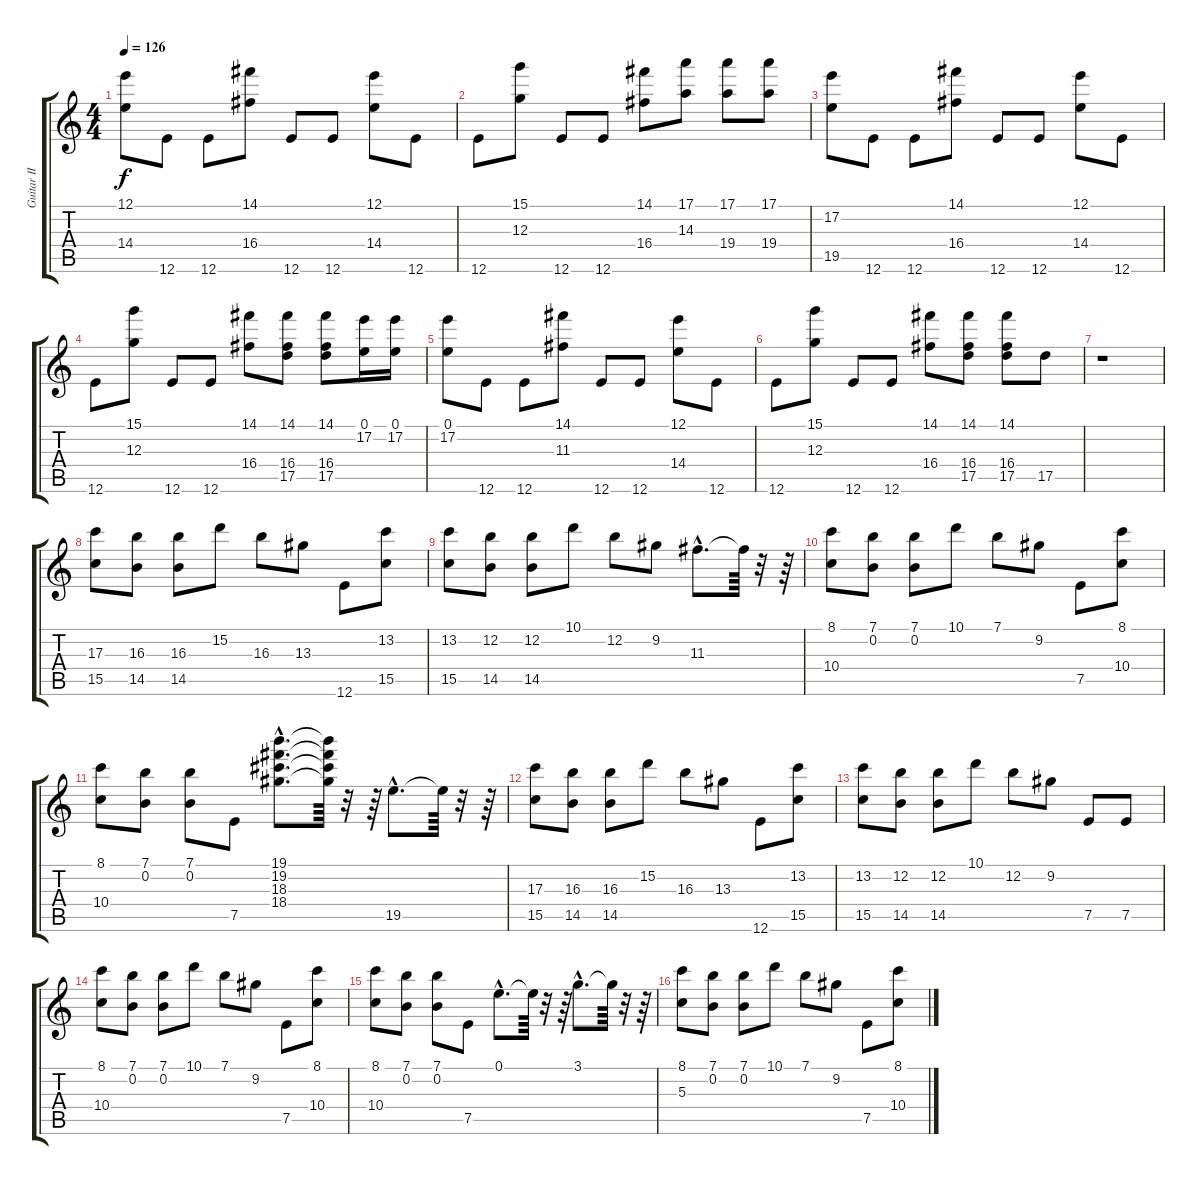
\track ("Guitar II" "Guitar II") {instrument distortionguitar}
\staff {score tabs}
\tuning (E4 B3 G3 D3 A2 E2) {hide}
\ts (4 4)
\tempo 126
\clef g2
\ks c
(12.1 14.4).8{dy f} 12.6.8 12.6.8 (14.1 16.4).8 12.6.8 12.6.8 (12.1 14.4).8 12.6.8 |
12.6.8 (15.1 12.3).8 12.6.8 12.6.8 (14.1 16.4).8 (17.1 14.3).8 (17.1 19.4).8 (17.1 19.4).8 |
(17.2 19.5).8 12.6.8 12.6.8 (14.1 16.4).8 12.6.8 12.6.8 (12.1 14.4).8 12.6.8 |
12.6.8 (15.1 12.3).8 12.6.8 12.6.8 (14.1 16.4).8 (14.1 16.4 17.5).8 (14.1 16.4 17.5).8 (0.1 17.2).16 (0.1 17.2).16 |
(0.1 17.2).8 12.6.8 12.6.8 (14.1 11.3).8 12.6.8 12.6.8 (12.1 14.4).8 12.6.8 |
12.6.8 (15.1 12.3).8 12.6.8 12.6.8 (14.1 16.4).8 (14.1 16.4 17.5).8 (14.1 16.4 17.5).8 17.5.8 |
r.1 |
(17.3 15.5).8 (16.3 14.5).8 (16.3 14.5).8 15.2.8 16.3.8 13.3.8 12.6.8 (13.2 15.5).8 |
(13.2 15.5).8 (12.2 14.5).8 (12.2 14.5).8 10.1.8 12.2.8 9.2.8 11.3{hac}.8{d} 11.3{t}.64 r.32 r.64 |
(8.1 10.4).8 (7.1 0.2).8 (7.1 0.2).8 10.1.8 7.1.8 9.2.8 7.5.8 (8.1 10.4).8 |
(8.1 10.4).8 (7.1 0.2).8 (7.1 0.2).8 7.5.8 (19.1{hac} 19.2{hac} 18.3{hac} 18.4{hac}).8{d} (19.1{t} 19.2{t} 18.3{t} 18.4{t}).64 r.32 r.64 19.5{hac}.8{d} 19.5{t}.64 r.32 r.64 |
(17.3 15.5).8 (16.3 14.5).8 (16.3 14.5).8 15.2.8 16.3.8 13.3.8 12.6.8 (13.2 15.5).8 |
(13.2 15.5).8 (12.2 14.5).8 (12.2 14.5).8 10.1.8 12.2.8 9.2.8 7.5.8 7.5.8 |
(8.1 10.4).8 (7.1 0.2).8 (7.1 0.2).8 10.1.8 7.1.8 9.2.8 7.5.8 (8.1 10.4).8 |
(8.1 10.4).8 (7.1 0.2).8 (7.1 0.2).8 7.5.8 0.1{hac}.8{d} 0.1{t}.64 r.32 r.64 3.1{hac}.8{d} 3.1{t}.64 r.32 r.64 |
(8.1 5.3).8 (7.1 0.2).8 (7.1 0.2).8 10.1.8 7.1.8 9.2.8 7.5.8 (8.1 10.4).8
